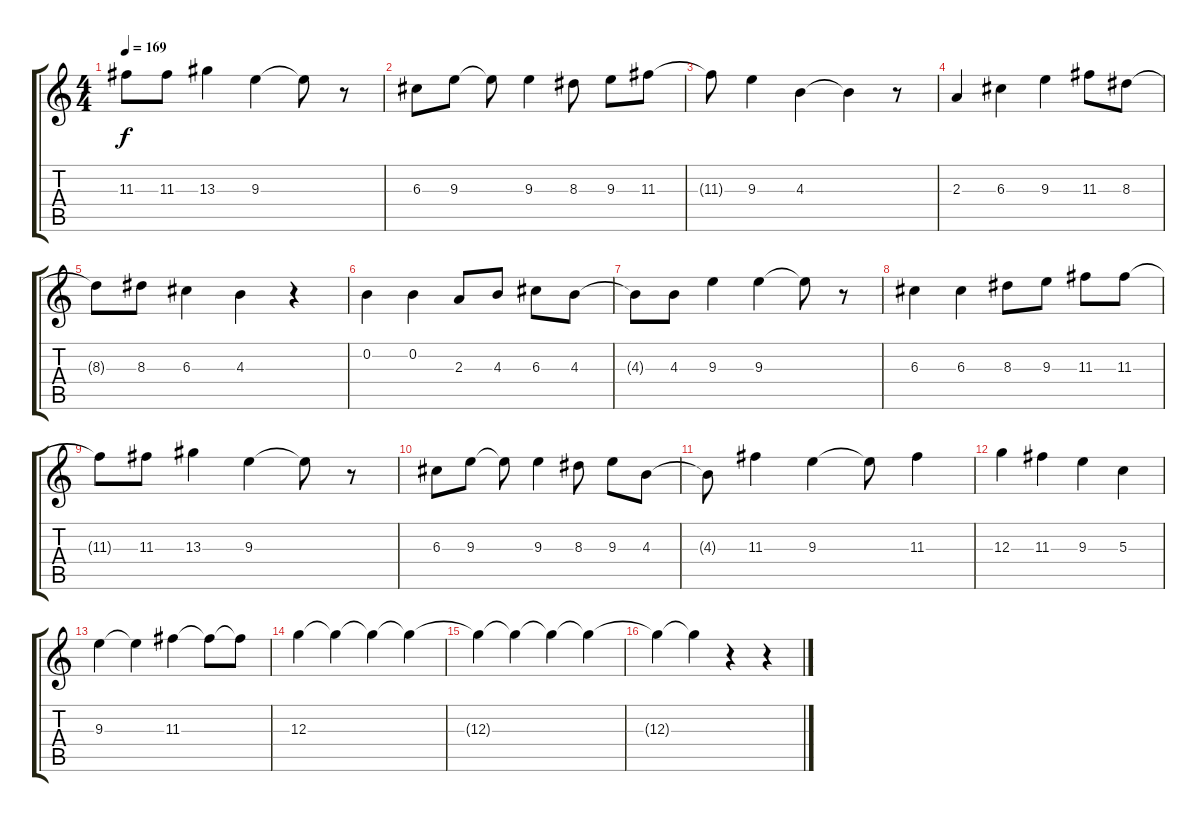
\track "" {instrument electricbasspick}
\staff {score tabs}
\tuning (E4 B3 G3 D3 A2 E2) {hide}
\ts (4 4)
\tempo 169
\clef g2
\ks c
11.3{t}.8{dy f} 11.3.8 13.3.4 9.3.4 9.3{t}.8 r.8 |
6.3.8 9.3.8 9.3{t}.8 9.3.4 8.3.8 9.3.8 11.3.8 |
11.3{t}.8 9.3.4 4.3.4 4.3{t}.4 r.8 |
2.3.4 6.3.4 9.3.4 11.3.8 8.3.8 |
8.3{t}.8 8.3.8 6.3.4 4.3.4 r.4 |
0.2.4 0.2.4 2.3.8 4.3.8 6.3.8 4.3.8 |
4.3{t}.8 4.3.8 9.3.4 9.3.4 9.3{t}.8 r.8 |
6.3.4 6.3.4 8.3.8 9.3.8 11.3.8 11.3.8 |
11.3{t}.8 11.3.8 13.3.4 9.3.4 9.3{t}.8 r.8 |
6.3.8 9.3.8 9.3{t}.8 9.3.4 8.3.8 9.3.8 4.3.8 |
4.3{t}.8 11.3.4 9.3.4 9.3{t}.8 11.3.4 |
12.3.4 11.3.4 9.3.4 5.3.4 |
9.3.4 9.3{t}.4 11.3.4 11.3{t}.8 11.3{t}.8 |
12.3.4 12.3{t}.4 12.3{t}.4 12.3{t}.4 |
12.3{t}.4 12.3{t}.4 12.3{t}.4 12.3{t}.4 |
12.3{t}.4 12.3{t}.4 r.4 r.4
